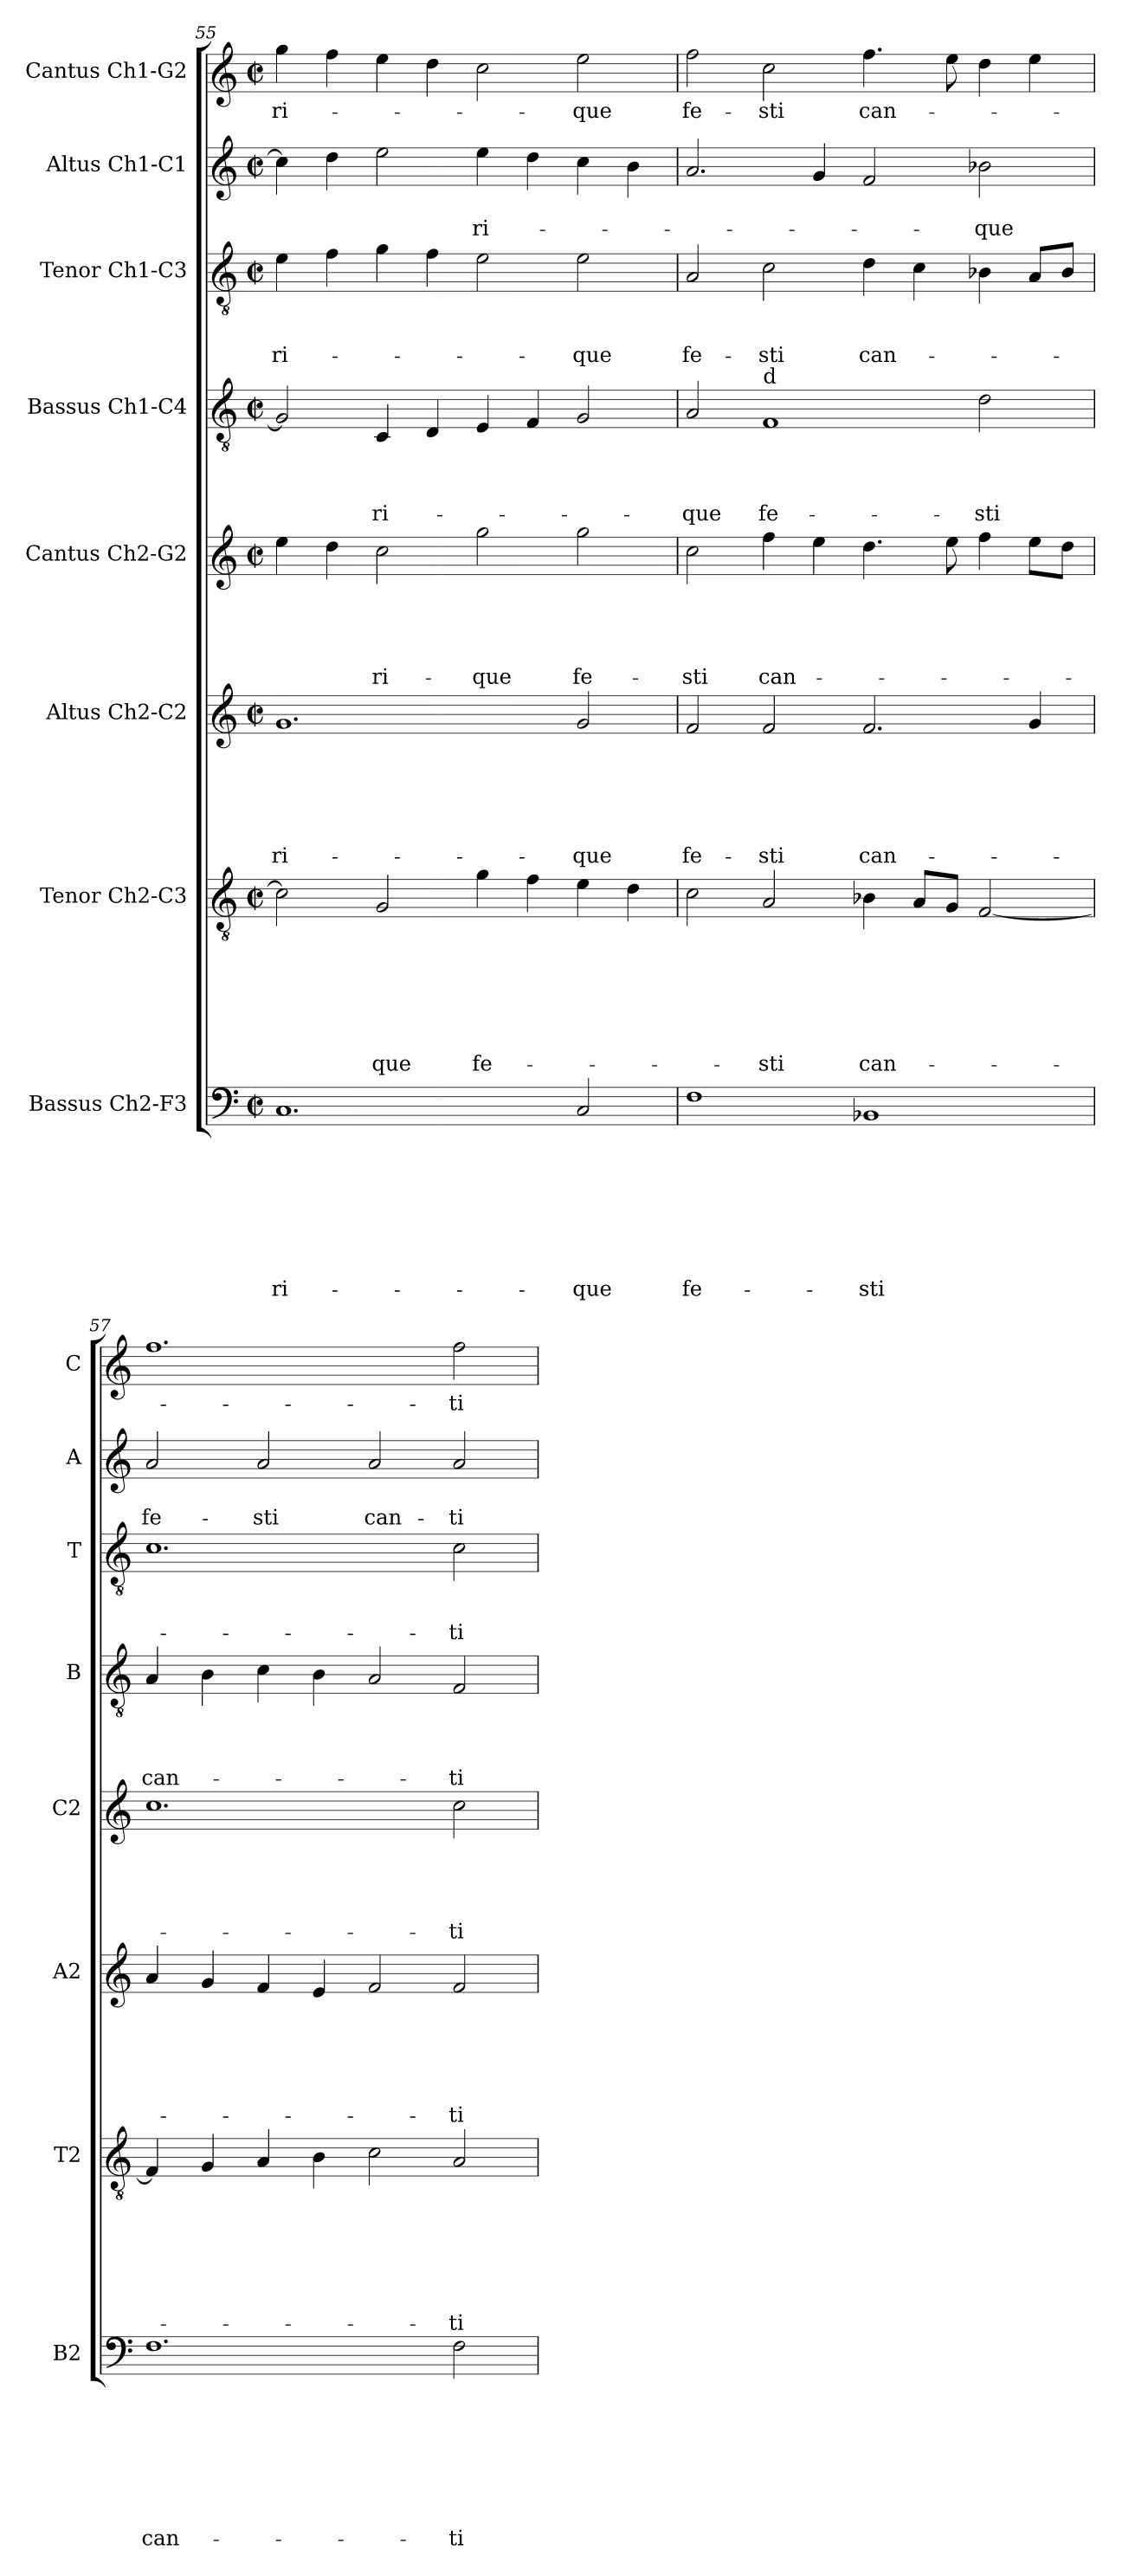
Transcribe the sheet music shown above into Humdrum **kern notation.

**kern	**text	**text	**text	**text	**text	**text	**text	**text	**kern	**text	**text	**text	**text	**text	**text	**text	**kern	**text	**text	**text	**text	**text	**text	**kern	**text	**text	**text	**text	**text	**kern	**text	**text	**text	**text	**kern	**text	**text	**text	**kern	**text	**text	**kern	**text
*part8	*part8	*part8	*part8	*part8	*part8	*part8	*part8	*part8	*part7	*part7	*part7	*part7	*part7	*part7	*part7	*part7	*part6	*part6	*part6	*part6	*part6	*part6	*part6	*part5	*part5	*part5	*part5	*part5	*part5	*part4	*part4	*part4	*part4	*part4	*part3	*part3	*part3	*part3	*part2	*part2	*part2	*part1	*part1
*staff8	*staff8	*staff8	*staff8	*staff8	*staff8	*staff8	*staff8	*staff8	*staff7	*staff7	*staff7	*staff7	*staff7	*staff7	*staff7	*staff7	*staff6	*staff6	*staff6	*staff6	*staff6	*staff6	*staff6	*staff5	*staff5	*staff5	*staff5	*staff5	*staff5	*staff4	*staff4	*staff4	*staff4	*staff4	*staff3	*staff3	*staff3	*staff3	*staff2	*staff2	*staff2	*staff1	*staff1
*I"Bassus Ch2-F3	*	*	*	*	*	*	*	*	*I"Tenor Ch2-C3	*	*	*	*	*	*	*	*I"Altus Ch2-C2	*	*	*	*	*	*	*I"Cantus Ch2-G2	*	*	*	*	*	*I"Bassus Ch1-C4	*	*	*	*	*I"Tenor Ch1-C3	*	*	*	*I"Altus Ch1-C1	*	*	*I"Cantus Ch1-G2	*
*I'B2	*	*	*	*	*	*	*	*	*I'T2	*	*	*	*	*	*	*	*I'A2	*	*	*	*	*	*	*I'C2	*	*	*	*	*	*I'B	*	*	*	*	*I'T	*	*	*	*I'A	*	*	*I'C	*
*clefF4	*	*	*	*	*	*	*	*	*clefGv2	*	*	*	*	*	*	*	*clefG2	*	*	*	*	*	*	*clefG2	*	*	*	*	*	*clefGv2	*	*	*	*	*clefGv2	*	*	*	*clefG2	*	*	*clefG2	*
*k[]	*	*	*	*	*	*	*	*	*k[]	*	*	*	*	*	*	*	*k[]	*	*	*	*	*	*	*k[]	*	*	*	*	*	*k[]	*	*	*	*	*k[]	*	*	*	*k[]	*	*	*k[]	*
*C:	*	*	*	*	*	*	*	*	*C:	*	*	*	*	*	*	*	*C:	*	*	*	*	*	*	*C:	*	*	*	*	*	*C:	*	*	*	*	*C:	*	*	*	*C:	*	*	*C:	*
*M2/2	*	*	*	*	*	*	*	*	*M2/2	*	*	*	*	*	*	*	*M2/2	*	*	*	*	*	*	*M2/2	*	*	*	*	*	*M2/2	*	*	*	*	*M2/2	*	*	*	*M2/2	*	*	*M2/2	*
*met(c|)	*	*	*	*	*	*	*	*	*met(c|)	*	*	*	*	*	*	*	*met(c|)	*	*	*	*	*	*	*met(c|)	*	*	*	*	*	*met(c|)	*	*	*	*	*met(c|)	*	*	*	*met(c|)	*	*	*met(c|)	*
=55	=55	=55	=55	=55	=55	=55	=55	=55	=55	=55	=55	=55	=55	=55	=55	=55	=55	=55	=55	=55	=55	=55	=55	=55	=55	=55	=55	=55	=55	=55	=55	=55	=55	=55	=55	=55	=55	=55	=55	=55	=55	=55	=55
!	!	!	!	!	!	!	!	!LO:LY:b	!	!	!	!	!	!	!	!	!	!	!	!	!	!	!LO:LY:b	!	!	!	!	!	!	!	!	!	!	!	!	!	!	!LO:LY:b	!	!	!	!	!LO:LY:b
1.C	.	.	.	.	.	.	.	-ri-	2c\]	.	.	.	.	.	.	.	1.g	.	.	.	.	.	-ri-	4ee\	.	.	.	.	.	2G/]	.	.	.	.	4e\	.	.	-ri-	4cc\]	.	.	4gg\	-ri-
.	.	.	.	.	.	.	.	.	.	.	.	.	.	.	.	.	.	.	.	.	.	.	.	4dd\	.	.	.	.	.	.	.	.	.	.	4f\	.	.	.	4dd\	.	.	4ff\	.
!	!	!	!	!	!	!	!	!	!	!	!	!	!	!	!	!LO:LY:b	!	!	!	!	!	!	!	!	!	!	!	!	!LO:LY:b	!	!	!	!	!LO:LY:b	!	!	!	!	!	!	!	!	!
.	.	.	.	.	.	.	.	.	2G/	.	.	.	.	.	.	-que	.	.	.	.	.	.	.	2cc\	.	.	.	.	-ri-	4C/	.	.	.	-ri-	4g\	.	.	.	2ee\	.	.	4ee\	.
.	.	.	.	.	.	.	.	.	.	.	.	.	.	.	.	.	.	.	.	.	.	.	.	.	.	.	.	.	.	4D/	.	.	.	.	4f\	.	.	.	.	.	.	4dd\	.
!	!	!	!	!	!	!	!	!	!	!	!	!	!	!	!	!LO:LY:b	!	!	!	!	!	!	!	!	!	!	!	!	!LO:LY:b	!	!	!	!	!	!	!	!	!	!	!	!LO:LY:b	!	!
.	.	.	.	.	.	.	.	.	4g\	.	.	.	.	.	.	fe-	.	.	.	.	.	.	.	2gg\	.	.	.	.	-que	4E/	.	.	.	.	2e\	.	.	.	4ee\	.	-ri-	2cc\	.
.	.	.	.	.	.	.	.	.	4f\	.	.	.	.	.	.	.	.	.	.	.	.	.	.	.	.	.	.	.	.	4F/	.	.	.	.	.	.	.	.	4dd\	.	.	.	.
!	!	!	!	!	!	!	!	!LO:LY:b	!	!	!	!	!	!	!	!	!	!	!	!	!	!	!LO:LY:b	!	!	!	!	!	!LO:LY:b	!	!	!	!	!	!	!	!	!LO:LY:b	!	!	!	!	!LO:LY:b
2C/	.	.	.	.	.	.	.	-que	4e\	.	.	.	.	.	.	.	2g/	.	.	.	.	.	-que	2gg\	.	.	.	.	fe-	2G/	.	.	.	.	2e\	.	.	-que	4cc\	.	.	2ee\	-que
.	.	.	.	.	.	.	.	.	4d\	.	.	.	.	.	.	.	.	.	.	.	.	.	.	.	.	.	.	.	.	.	.	.	.	.	.	.	.	.	4b\	.	.	.	.
!!LO:LB:g=z
=56	=56	=56	=56	=56	=56	=56	=56	=56	=56	=56	=56	=56	=56	=56	=56	=56	=56	=56	=56	=56	=56	=56	=56	=56	=56	=56	=56	=56	=56	=56	=56	=56	=56	=56	=56	=56	=56	=56	=56	=56	=56	=56	=56
!	!	!	!	!	!	!	!	!LO:LY:b	!	!	!	!	!	!	!	!	!	!	!	!	!	!	!LO:LY:b	!	!	!	!	!	!LO:LY:b	!	!	!	!	!LO:LY:b	!	!	!	!LO:LY:b	!	!	!	!	!LO:LY:b
1F	.	.	.	.	.	.	.	fe-	2c\	.	.	.	.	.	.	.	2f/	.	.	.	.	.	fe-	2cc\	.	.	.	.	-sti	2A/	.	.	.	-que	2A/	.	.	fe-	2.a/	.	.	2ff\	fe-
!	!	!	!	!	!	!	!	!	!	!	!	!	!	!	!	!	!	!	!	!	!	!	!	!	!	!	!	!	!	!LO:TX:a:t=d	!	!	!	!	!	!	!	!	!	!	!	!	!
!	!	!	!	!	!	!	!	!	!	!	!	!	!	!	!	!LO:LY:b	!	!	!	!	!	!	!LO:LY:b	!	!	!	!	!	!LO:LY:b	!	!	!	!	!LO:LY:b	!	!	!	!LO:LY:b	!	!	!	!	!LO:LY:b
.	.	.	.	.	.	.	.	.	2A/	.	.	.	.	.	.	-sti	2f/	.	.	.	.	.	-sti	4ff\	.	.	.	.	can-	1F	.	.	.	fe-	2c\	.	.	-sti	.	.	.	2cc\	-sti
.	.	.	.	.	.	.	.	.	.	.	.	.	.	.	.	.	.	.	.	.	.	.	.	4ee\	.	.	.	.	.	.	.	.	.	.	.	.	.	.	4g/	.	.	.	.
!	!	!	!	!	!	!	!	!LO:LY:b	!	!	!	!	!	!	!	!LO:LY:b	!	!	!	!	!	!	!LO:LY:b	!	!	!	!	!	!	!	!	!	!	!	!	!	!	!LO:LY:b	!	!	!	!	!LO:LY:b
1BB-X	.	.	.	.	.	.	.	-sti	4B-X\	.	.	.	.	.	.	can-	2.f/	.	.	.	.	.	can-	4.dd\	.	.	.	.	.	.	.	.	.	.	4d\	.	.	can-	2f/	.	.	4.ff\	can-
.	.	.	.	.	.	.	.	.	8A/L	.	.	.	.	.	.	.	.	.	.	.	.	.	.	.	.	.	.	.	.	.	.	.	.	.	4c\	.	.	.	.	.	.	.	.
.	.	.	.	.	.	.	.	.	8G/J	.	.	.	.	.	.	.	.	.	.	.	.	.	.	8ee\	.	.	.	.	.	.	.	.	.	.	.	.	.	.	.	.	.	8ee\	.
!	!	!	!	!	!	!	!	!	!	!	!	!	!	!	!	!	!	!	!	!	!	!	!	!	!	!	!	!	!	!	!	!	!	!LO:LY:b	!	!	!	!	!	!	!LO:LY:b	!	!
.	.	.	.	.	.	.	.	.	[2F/	.	.	.	.	.	.	.	.	.	.	.	.	.	.	4ff\	.	.	.	.	.	2d\	.	.	.	-sti	4B-X\	.	.	.	2b-X\	.	-que	4dd\	.
.	.	.	.	.	.	.	.	.	.	.	.	.	.	.	.	.	4g/	.	.	.	.	.	.	8ee\L	.	.	.	.	.	.	.	.	.	.	8A/L	.	.	.	.	.	.	4ee\	.
.	.	.	.	.	.	.	.	.	.	.	.	.	.	.	.	.	.	.	.	.	.	.	.	8dd\J	.	.	.	.	.	.	.	.	.	.	8B-/J	.	.	.	.	.	.	.	.
=57	=57	=57	=57	=57	=57	=57	=57	=57	=57	=57	=57	=57	=57	=57	=57	=57	=57	=57	=57	=57	=57	=57	=57	=57	=57	=57	=57	=57	=57	=57	=57	=57	=57	=57	=57	=57	=57	=57	=57	=57	=57	=57	=57
!	!	!	!	!	!	!	!	!LO:LY:b	!	!	!	!	!	!	!	!	!	!	!	!	!	!	!	!	!	!	!	!	!	!	!	!	!	!LO:LY:b	!	!	!	!	!	!	!LO:LY:b	!	!
1.F	.	.	.	.	.	.	.	can-	4F/]	.	.	.	.	.	.	.	4a/	.	.	.	.	.	.	1.cc	.	.	.	.	.	4A/	.	.	.	can-	1.c	.	.	.	2a/	.	fe-	1.ff	.
.	.	.	.	.	.	.	.	.	4G/	.	.	.	.	.	.	.	4g/	.	.	.	.	.	.	.	.	.	.	.	.	4B\	.	.	.	.	.	.	.	.	.	.	.	.	.
!	!	!	!	!	!	!	!	!	!	!	!	!	!	!	!	!	!	!	!	!	!	!	!	!	!	!	!	!	!	!	!	!	!	!	!	!	!	!	!	!	!LO:LY:b	!	!
.	.	.	.	.	.	.	.	.	4A/	.	.	.	.	.	.	.	4f/	.	.	.	.	.	.	.	.	.	.	.	.	4c\	.	.	.	.	.	.	.	.	2a/	.	-sti	.	.
.	.	.	.	.	.	.	.	.	4B\	.	.	.	.	.	.	.	4e/	.	.	.	.	.	.	.	.	.	.	.	.	4B\	.	.	.	.	.	.	.	.	.	.	.	.	.
!	!	!	!	!	!	!	!	!	!	!	!	!	!	!	!	!	!	!	!	!	!	!	!	!	!	!	!	!	!	!	!	!	!	!	!	!	!	!	!	!	!LO:LY:b	!	!
.	.	.	.	.	.	.	.	.	2c\	.	.	.	.	.	.	.	2f/	.	.	.	.	.	.	.	.	.	.	.	.	2A/	.	.	.	.	.	.	.	.	2a/	.	can-	.	.
!	!	!	!	!	!	!	!	!LO:LY:b	!	!	!	!	!	!	!	!LO:LY:b	!	!	!	!	!	!	!LO:LY:b	!	!	!	!	!	!LO:LY:b	!	!	!	!	!LO:LY:b	!	!	!	!LO:LY:b	!	!	!LO:LY:b	!	!LO:LY:b
2F\	.	.	.	.	.	.	.	-ti-	2A/	.	.	.	.	.	.	-ti-	2f/	.	.	.	.	.	-ti-	2cc\	.	.	.	.	-ti-	2F/	.	.	.	-ti-	2c\	.	.	-ti-	2a/	.	-ti-	2ff\	-ti-
=	=	=	=	=	=	=	=	=	=	=	=	=	=	=	=	=	=	=	=	=	=	=	=	=	=	=	=	=	=	=	=	=	=	=	=	=	=	=	=	=	=	=	=
*-	*-	*-	*-	*-	*-	*-	*-	*-	*-	*-	*-	*-	*-	*-	*-	*-	*-	*-	*-	*-	*-	*-	*-	*-	*-	*-	*-	*-	*-	*-	*-	*-	*-	*-	*-	*-	*-	*-	*-	*-	*-	*-	*-
